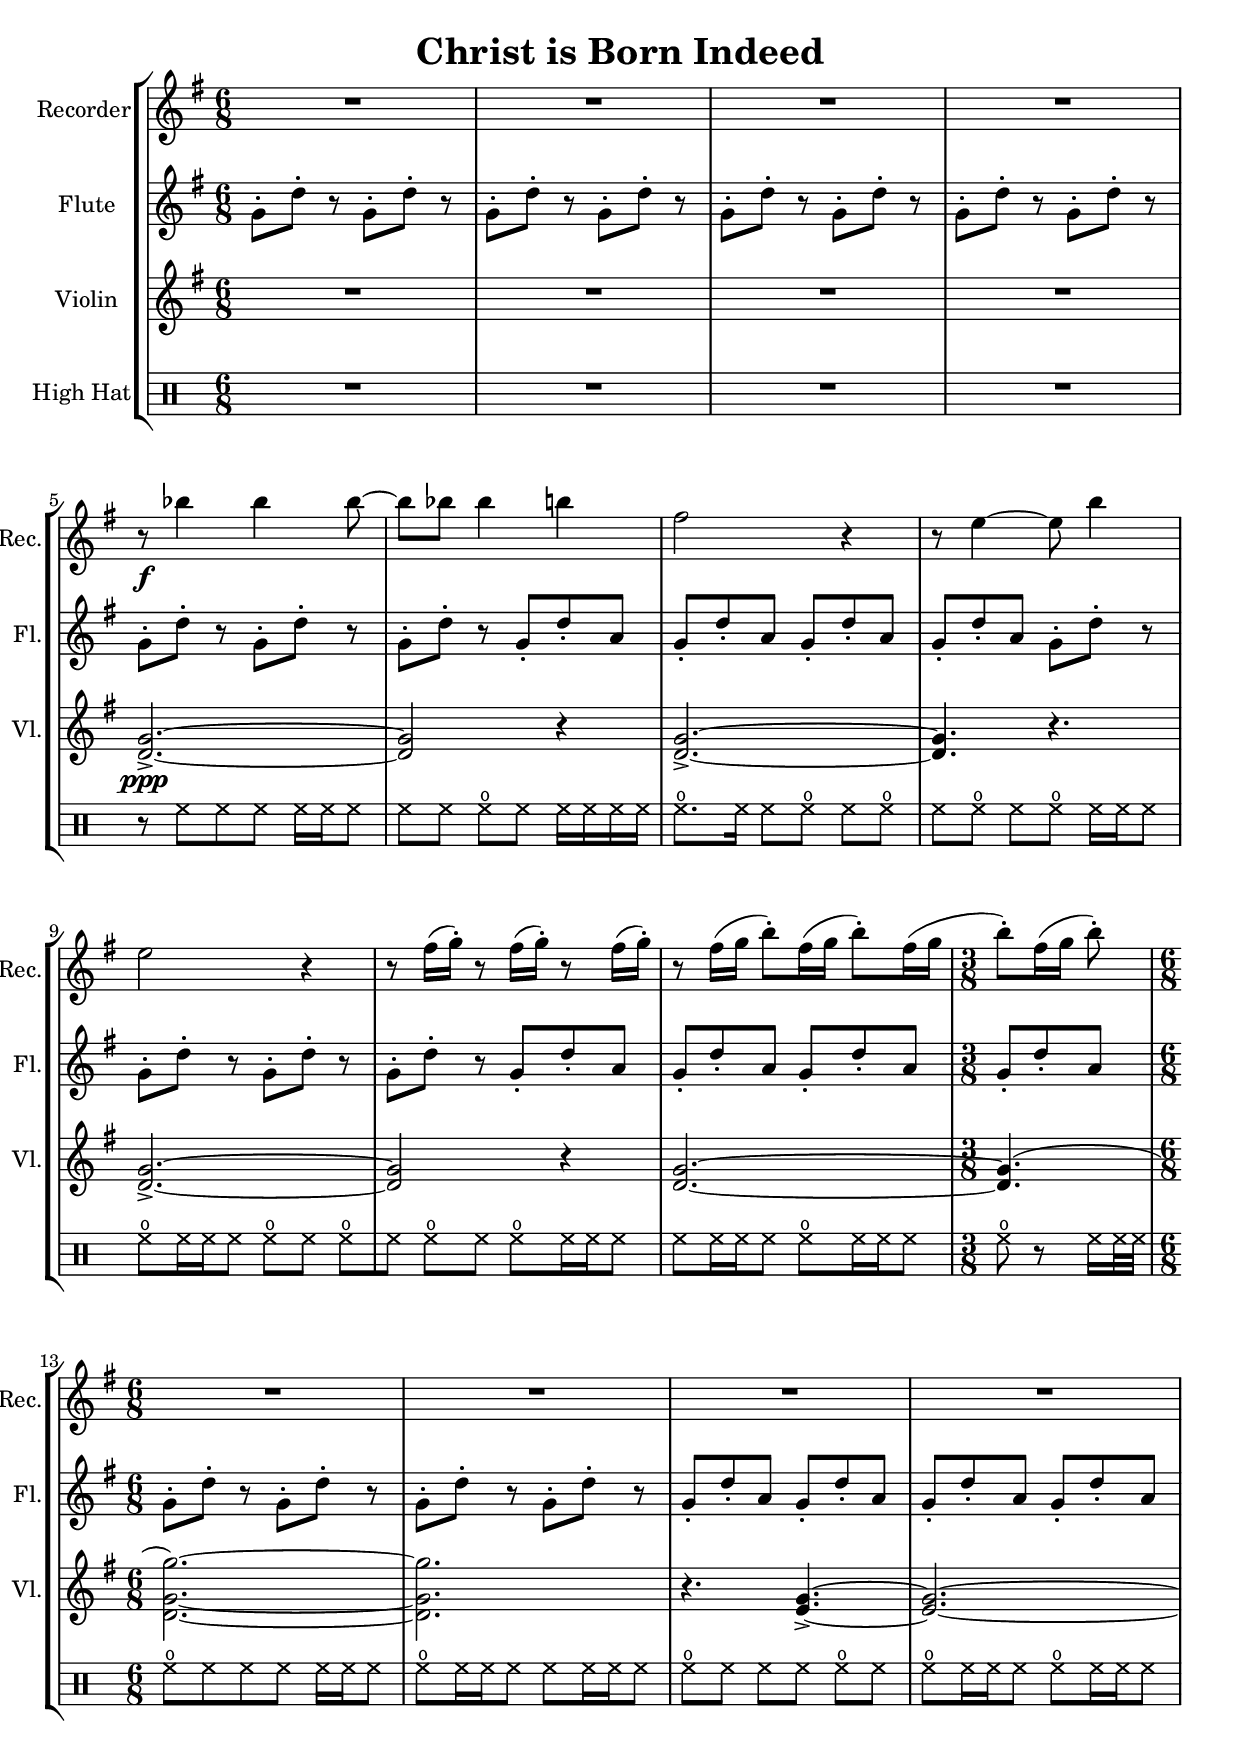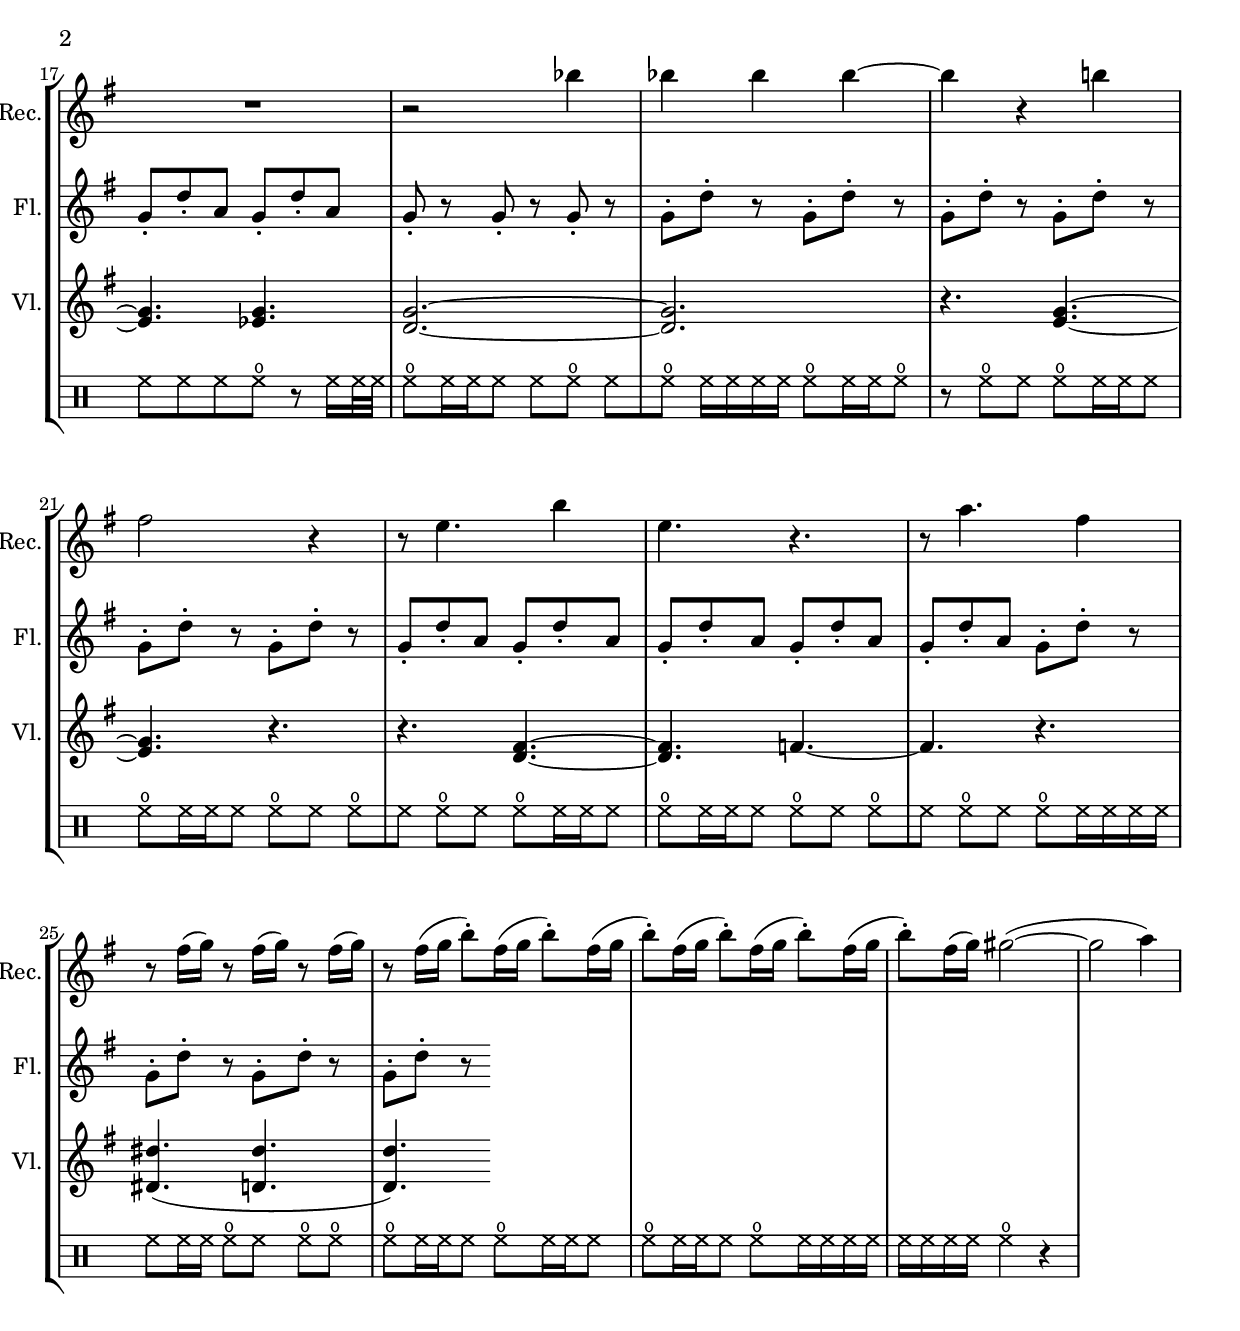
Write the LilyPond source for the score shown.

\version "2.20.0"  % necessary for upgrading to future LilyPond versions.

\header{
  title = "Christ is Born Indeed"
}

\score {
  \new StaffGroup <<
    \new Staff \with {
      instrumentName = "Recorder"
      shortInstrumentName = "Rec."
      midiInstrument = #"recorder"
    } \relative c''' {
      \key g \major
      \clef treble
      \time 6/8
      \repeat unfold 4 { R2. }
      \break
      % 5
      r8\f bes4 bes bes8~
      bes8 bes8 bes4 b4
      fis2 r4
      r8 e4~ e8 b'4
      \break
      
      % 9
      e,2 r4
      \repeat unfold 3 { r8 fis16( g-.) }
      r8 fis16([ g] b8-.[) fis16( g] b8-.[) fis16( g]
      \time 3/8
      b8-.)[ fis16( g] b8-.)
      \break
      
      % 13
      \time 6/8
      \repeat unfold 5 { R2. }
      % 18
      r2 bes4
      % 19
      bes4 bes bes~
      % 20
      bes4 r b
      % 21
      fis2 r4
      % 22
      r8 e4. b'4
      % 23
      e,4. r4.
      % 24
      r8 a4. fis4
      \break

      % 25
      \repeat unfold 3 { r8 fis16([ g]) }
      % 26
      r8 fis16([ g] b8-.[) fis16( g] b8-.[) fis16( g]
      % 27
      b8-.[) fis16( g] b8-.[) fis16( g] b8-.[) fis16( g]
      % 28
      b8-.[) fis16( g]) gis2~(
      % 29
      gis2 a4)
    }
    % End Recorder

    \new Staff \with {
      instrumentName = "Flute"
      shortInstrumentName = "Fl."
      midiInstrument = #"flute"
    } \relative c'' {
      \key g \major
      \clef treble
      \time 6/8
      \repeat unfold 11 { g8-.[ d'-.] r }
      \repeat unfold 4 { g,-. d'-. a }
      % 9
      \repeat unfold 4 { g-.[ d'-.] r }
      \repeat unfold 4 { g,-. d'-. a }
      % 13
      \repeat unfold 4 { g-.[ d'-.] r }
      \repeat unfold 6 { g,-. d'-. a }
      g8-. r g-. r g-. r
      \repeat unfold 6 { g-.[ d'-.] r }
      \repeat unfold 5 { g,-. d'-. a }
      \repeat unfold 4 { g-.[ d'-.] r }
    }
    % End Flute

    \new Staff \with {
      instrumentName = "Violin"
      shortInstrumentName = "Vl."
      midiInstrument = #"violin"
    } \relative c'' {
      \key g \major
      \repeat unfold 4 { R2. }
      % 5
      <g d>2.->\ppp~
      <g d>2 r4
      <g d>2.->~
      <g d>4. r4.
      % 9
      <g d>2.->~
      <g d>2 r4
      <g d>2.~
      <g d>4.(
      % 13
      <g d g'>2.)~
      <g d g'>2.
      % 15
      r4.
      <g e>->~
      <g e>2.~
      \break

      % 17
      <g e>4. <g ees>4.
      % 18
      <g d>2.~
      % 19
      <g d>2.

      % 20
      r4. <g e>4.~
      % 21
      <g e>4. r4.
      % 22
      r4. <fis d>4.~
      % 23
      <fis d> <f>~
      % 24
      <f> r
      % 25
      <dis' dis,>( <dis d,>
      % 26
      <d d,>)
    }
    % End Violin

    \new DrumStaff \with {
      instrumentName = "High Hat"
    } \drummode {
      \repeat unfold 4 { R2. }
      % 5
      r8 hihat8[ hh hh] hh16 hh hh8
      % 6
      hh8[ hh8] openhihat[ hh] hh16[ hh hh hh]
      % 7
      openhihat8.[ hh16] hh8[ openhihat]
      \repeat unfold 3 { hh[ openhihat] }
      hh16 hh hh8
      % 9
      openhihat8[ hh16 hh hh8] openhihat[ hh] openhihat[
      % 10
      hh8] openhihat[ hh8] openhihat[ hh16 hh hh8]
      % 11
      hh[ hh16 hh hh8] openhihat[ hh16 hh16 hh8]
      % 12
      openhihat r8 hh16 hh32 hh
      % 13
      openhihat8[ hh8 hh hh ] hh16 hh hh8
      % 14
      openhihat8[ hh16 hh hh8] hh[ hh16 hh hh8]
      % 15
      openhihat[ hh] hh[ hh] openhihat[ hh]
      % 16
      openhihat[ hh16 hh hh8] openhihat8[ hh16 hh hh8]
      % 17
      hh[ hh hh openhihat] r8 hh16 hh32 hh
      % 18
      openhihat8[ hh16 hh hh8] hh[ openhihat] hh[ openhihat]
      % 19
      hh16[ hh hh hh] openhihat8[ hh16 hh openhihat8]
      % 20
      r8 openhihat[ hh] openhihat[ hh16 hh hh8]
      % 21
      openhihat8[ hh16 hh hh8] openhihat[ hh] openhihat[
      % 22
      hh] openhihat[ hh] openhihat[ hh16 hh hh8]
      % 23
      openhihat8[ hh16 hh hh8] openhihat[ hh] openhihat[
      % 24
      hh] openhihat[ hh] openhihat[ hh16 hh16 hh16 hh16]
      % 25
      hh8[ hh16 hh] openhihat8[ hh] openhihat openhihat
      openhihat[ hh16 hh hh8] openhihat[ hh16 hh hh8]
      openhihat[ hh16 hh hh8] openhihat[ hh16 hh hh hh]
      hh[ hh hh hh] openhihat4 r
    }
    % End Hi Hat
  >>

  \layout {}
  \midi {
    \tempo 4 = 128
  }
}